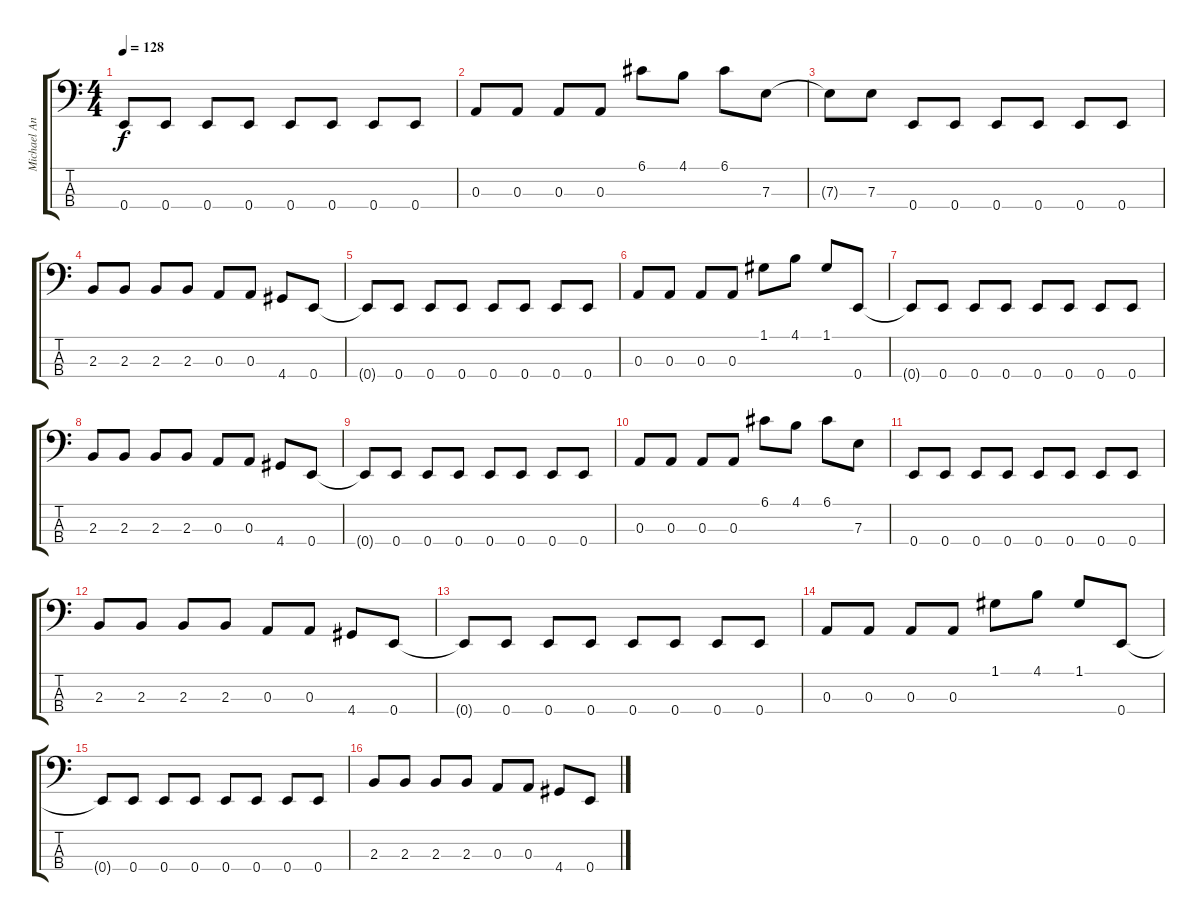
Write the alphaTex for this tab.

\track ("Michael Anthony" "Michael An") {instrument electricbassfinger}
\staff {score tabs}
\tuning (G2 D2 A1 E1) {hide}
\ts (4 4)
\tempo 128
\clef f4
\ks c
0.4{t}.8{dy f} 0.4.8 0.4.8 0.4.8 0.4.8 0.4.8 0.4.8 0.4.8 |
0.3.8 0.3.8 0.3.8 0.3.8 6.1.8 4.1.8 6.1.8 7.3.8 |
7.3{t}.8 7.3.8 0.4.8 0.4.8 0.4.8 0.4.8 0.4.8 0.4.8 |
2.3.8 2.3.8 2.3.8 2.3.8 0.3.8 0.3.8 4.4.8 0.4.8 |
0.4{t}.8 0.4.8 0.4.8 0.4.8 0.4.8 0.4.8 0.4.8 0.4.8 |
0.3.8 0.3.8 0.3.8 0.3.8 1.1.8 4.1.8 1.1.8 0.4.8 |
0.4{t}.8 0.4.8 0.4.8 0.4.8 0.4.8 0.4.8 0.4.8 0.4.8 |
2.3.8 2.3.8 2.3.8 2.3.8 0.3.8 0.3.8 4.4.8 0.4.8 |
0.4{t}.8 0.4.8 0.4.8 0.4.8 0.4.8 0.4.8 0.4.8 0.4.8 |
0.3.8 0.3.8 0.3.8 0.3.8 6.1.8 4.1.8 6.1.8 7.3.8 |
0.4.8 0.4.8 0.4.8 0.4.8 0.4.8 0.4.8 0.4.8 0.4.8 |
2.3.8 2.3.8 2.3.8 2.3.8 0.3.8 0.3.8 4.4.8 0.4.8 |
0.4{t}.8 0.4.8 0.4.8 0.4.8 0.4.8 0.4.8 0.4.8 0.4.8 |
0.3.8 0.3.8 0.3.8 0.3.8 1.1.8 4.1.8 1.1.8 0.4.8 |
0.4{t}.8 0.4.8 0.4.8 0.4.8 0.4.8 0.4.8 0.4.8 0.4.8 |
2.3.8 2.3.8 2.3.8 2.3.8 0.3.8 0.3.8 4.4.8 0.4.8
